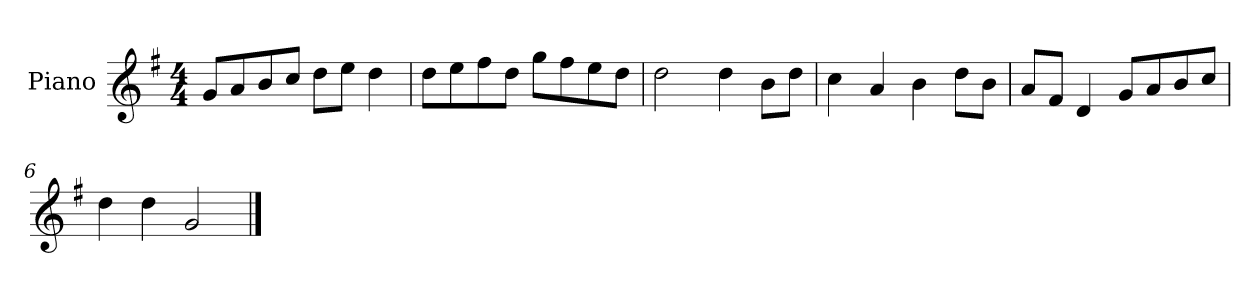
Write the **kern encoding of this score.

**kern
*part1
*staff1
*I"Piano
*I'P-no
*clefG2
*k[f#]
*M4/4
*MM90
=1
8g/L
8a/
8b/
8cc/J
8dd\L
8ee\J
4dd\
=2
8dd\L
8ee\
8ff#\
8dd\J
8gg\L
8ff#\
8ee\
8dd\J
=3
2dd\
4dd\
8b\L
8dd\J
=4
4cc\
4a/
4b\
8dd\L
8b\J
=5
8a/L
8f#/J
4d/
8g/L
8a/
8b/
8cc/J
=6
4dd\
4dd\
2g/
==
*-
